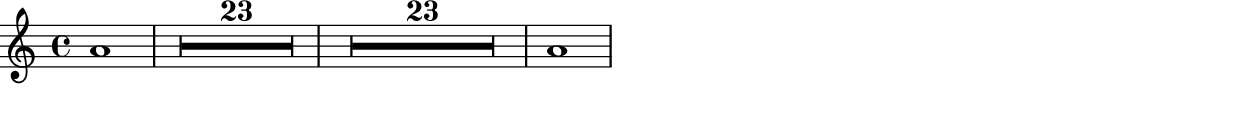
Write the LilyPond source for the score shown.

%% Generated by lilypond-book.py
%% Options: [exampleindent=10.16\mm,fragment,indent=0\mm,line-width=160\mm,quote,relative=2]
\include "lilypond-book-preamble.ly"


% ****************************************************************
% Start cut-&-pastable-section
% ****************************************************************



\paper {
  indent = 0\mm
  line-width = 160\mm
  % offset the left padding, also add 1mm as lilypond creates cropped
  % images with a little space on the right
  line-width = #(- line-width (* mm  3.000000) (* mm 1))
  line-width = 160\mm - 2.0 * 10.16\mm
  % offset the left padding, also add 1mm as lilypond creates cropped
  % images with a little space on the right
  line-width = #(- line-width (* mm  3.000000) (* mm 1))
}

\layout {
  
}



\relative c''
{


% ****************************************************************
% ly snippet contents follows:
% ****************************************************************
\sourcefileline 2994
a1
\compressFullBarRests
R1*23
% 休符バーの長さを増加させます
\once \override MultiMeasureRest.minimum-length = #20
R1*23
a1



% ****************************************************************
% end ly snippet
% ****************************************************************
}
